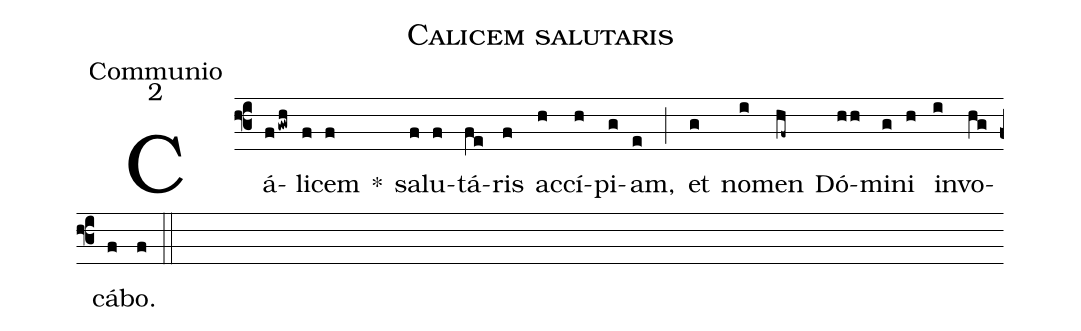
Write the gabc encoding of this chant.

name:Calicem salutaris;
office-part:Communio;
mode:2;
%%
(f3) Cá(fgwh)li(f)cem(f) *() sa(f)lu(f)tá(fe)ris(f) ac(h)cí(h)pi(g)am,(e) (;) et(g) no(i)men(hf~) Dó(hh)mi(g)ni(h) in(i)vo(hg)cá(f)bo.(f) (::)
